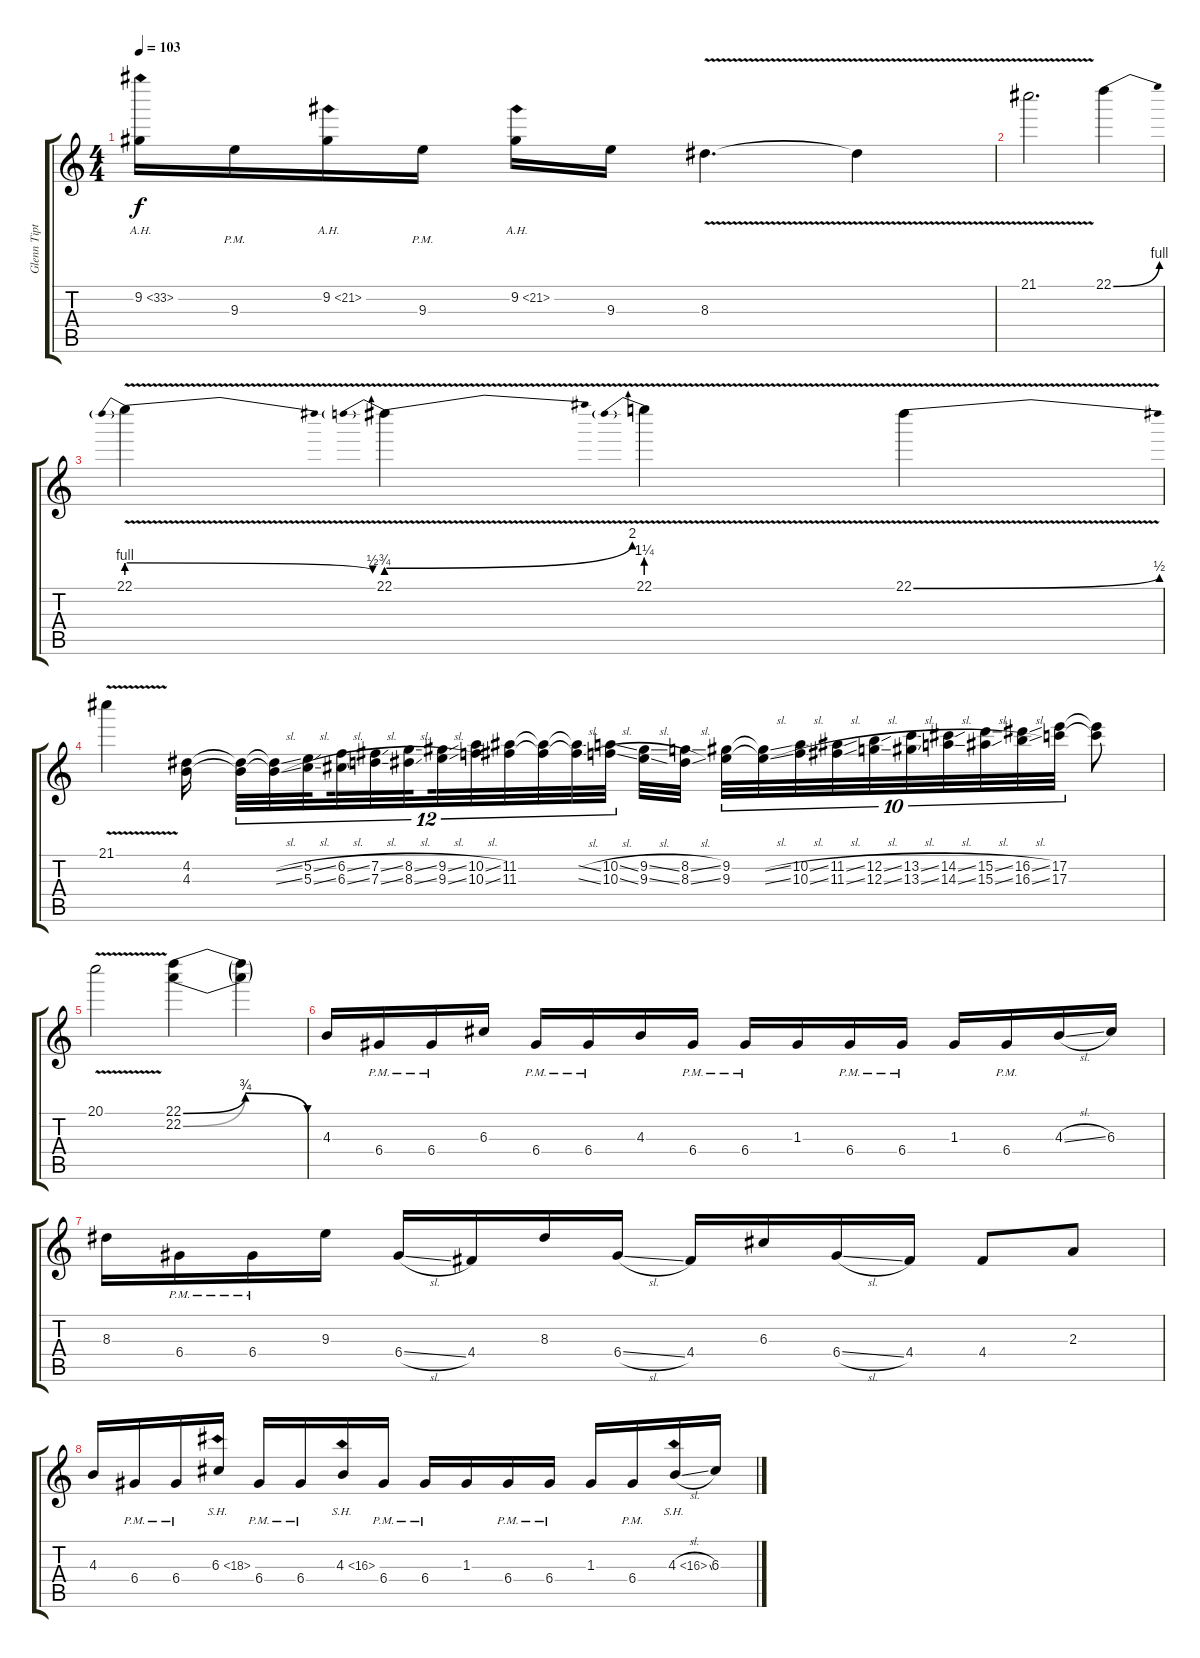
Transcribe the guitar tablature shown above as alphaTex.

\track ("Glenn Tipton" "Glenn Tipt") {instrument distortionguitar}
\staff {score tabs}
\tuning (E4 B3 G3 D3 A2 E2) {hide}
\ts (4 4)
\tempo 103
\clef g2
\ks c
9.2{ah 24}.16{dy f} 9.3{pm}.16 9.2{ah 12}.16 9.3{pm}.16 9.2{ah 12}.16 9.3.16 8.3{v}.4{d} 8.3{t}.4 |
21.1{v}.2{d} 22.1{be (bend 0 0 60 4)}.4 |
22.1{be (prebendrelease 0 4 60 2) v}.4 22.1{be (prebendbend 0 3 60 8) v}.4 22.1{be (prebend 0 5 60 5) v}.4 22.1{be (bend 0 0 60 2) v}.4 |
21.1{v}.4 (4.2 4.3).16{beam splitsecondary} (4.2{t} 4.3{t}).32{tu (12 8)} (4.2{sl t} 4.3{sl t}).32{tu (12 8)} (5.2{sl} 5.3{sl}).32{tu (12 8) beam splitsecondary} (6.2{sl} 6.3{sl}).32{tu (12 8)} (7.2{sl} 7.3{sl}).32{tu (12 8)} (8.2{sl} 8.3{sl}).32{tu (12 8) beam splitsecondary} (9.2{sl} 9.3{sl}).32{tu (12 8)} (10.2{sl} 10.3{sl}).32{tu (12 8)} (11.2 11.3).32{tu (12 8)} (11.2{t} 11.3{t}).32{tu (12 8)} (11.2{sl t} 11.3{sl t}).32{tu (12 8)} (10.2{sl} 10.3{sl}).32{tu (12 8) beam splitsecondary} (9.2{sl} 9.3{sl}).32 (8.2{sl} 8.3{sl}).32{beam splitsecondary} (9.2 9.3).32{tu (10 8)} (9.2{sl t} 9.3{sl t}).32{tu (10 8)} (10.2{sl} 10.3{sl}).32{tu (10 8)} (11.2{sl} 11.3{sl}).32{tu (10 8)} (12.2{sl} 12.3{sl}).32{tu (10 8)} (13.2{sl} 13.3{sl}).32{tu (10 8)} (14.2{sl} 14.3{sl}).32{tu (10 8)} (15.2{sl} 15.3{sl}).32{tu (10 8)} (16.2{sl} 16.3{sl}).32{tu (10 8)} (17.2 17.3).32{tu (10 8)} (17.2{t} 17.3{t}).8 |
20.1{v}.2 (22.1{be (bendrelease 0 0 10 3 20 3 60 0)} 22.2{be (bendrelease 0 0 10 3 20 3 60 0)}).4 (22.1{t} 22.2{t}).4 |
4.3.16 6.4{pm}.16 6.4{pm}.16 6.3.16 6.4{pm}.16 6.4{pm}.16 4.3.16 6.4{pm}.16 6.4{pm}.16 1.3.16 6.4{pm}.16 6.4{pm}.16 1.3.16 6.4{pm}.16 4.3{sl}.16 6.3.16 |
8.3.16 6.4{pm}.16 6.4{pm}.16 9.3.16 6.4{sl}.16 4.4.16 8.3.16 6.4{sl}.16 4.4.16 6.3.16 6.4{sl}.16 4.4.16 4.4.8 2.3.8 |
4.3.16 6.4{pm}.16 6.4{pm}.16 6.3{sh 12}.16 6.4{pm}.16 6.4{pm}.16 4.3{sh 12}.16 6.4{pm}.16 6.4{pm}.16 1.3.16 6.4{pm}.16 6.4{pm}.16 1.3.16 6.4{pm}.16 4.3{sh 12 sl}.16 6.3.16
